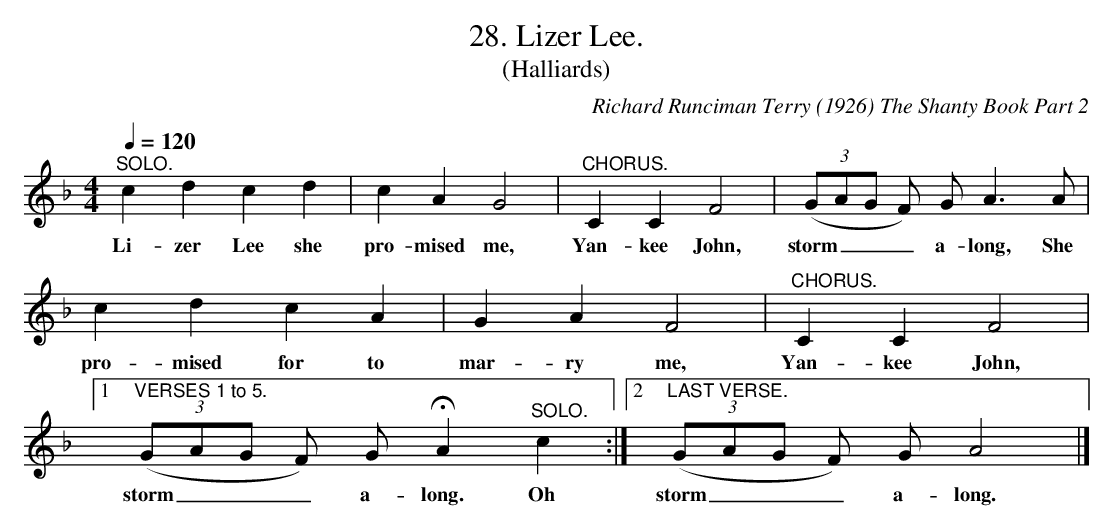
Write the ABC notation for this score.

X:1
T:28. Lizer Lee.
T:(Halliards)
C:Richard Runciman Terry (1926) The Shanty Book Part 2
L:1/8
Q:1/4=120
M:4/4
K:F
"^SOLO." c2 d2 c2 d2 | c2 A2 G4 | "^CHORUS." C2 C2 F4 |
w: Li-zer Lee she | pro-mised me, | Yan-kee John, |
((3 GAG F) G A3 A | c2 d2 c2 A2 | G2 A2 F4 |
w: storm___ a-long, She | pro-mised for to | mar-ry me, |
"^CHORUS." C2 C2 F4 |1 "VERSES 1 to 5." ((3 GAG F) G !fermata! A2 "^SOLO." c2 :|2 "LAST VERSE."  ((3 GAG F) G A4 |]
w: Yan-kee John, | storm___ a-long. Oh | storm___ a-long. !
